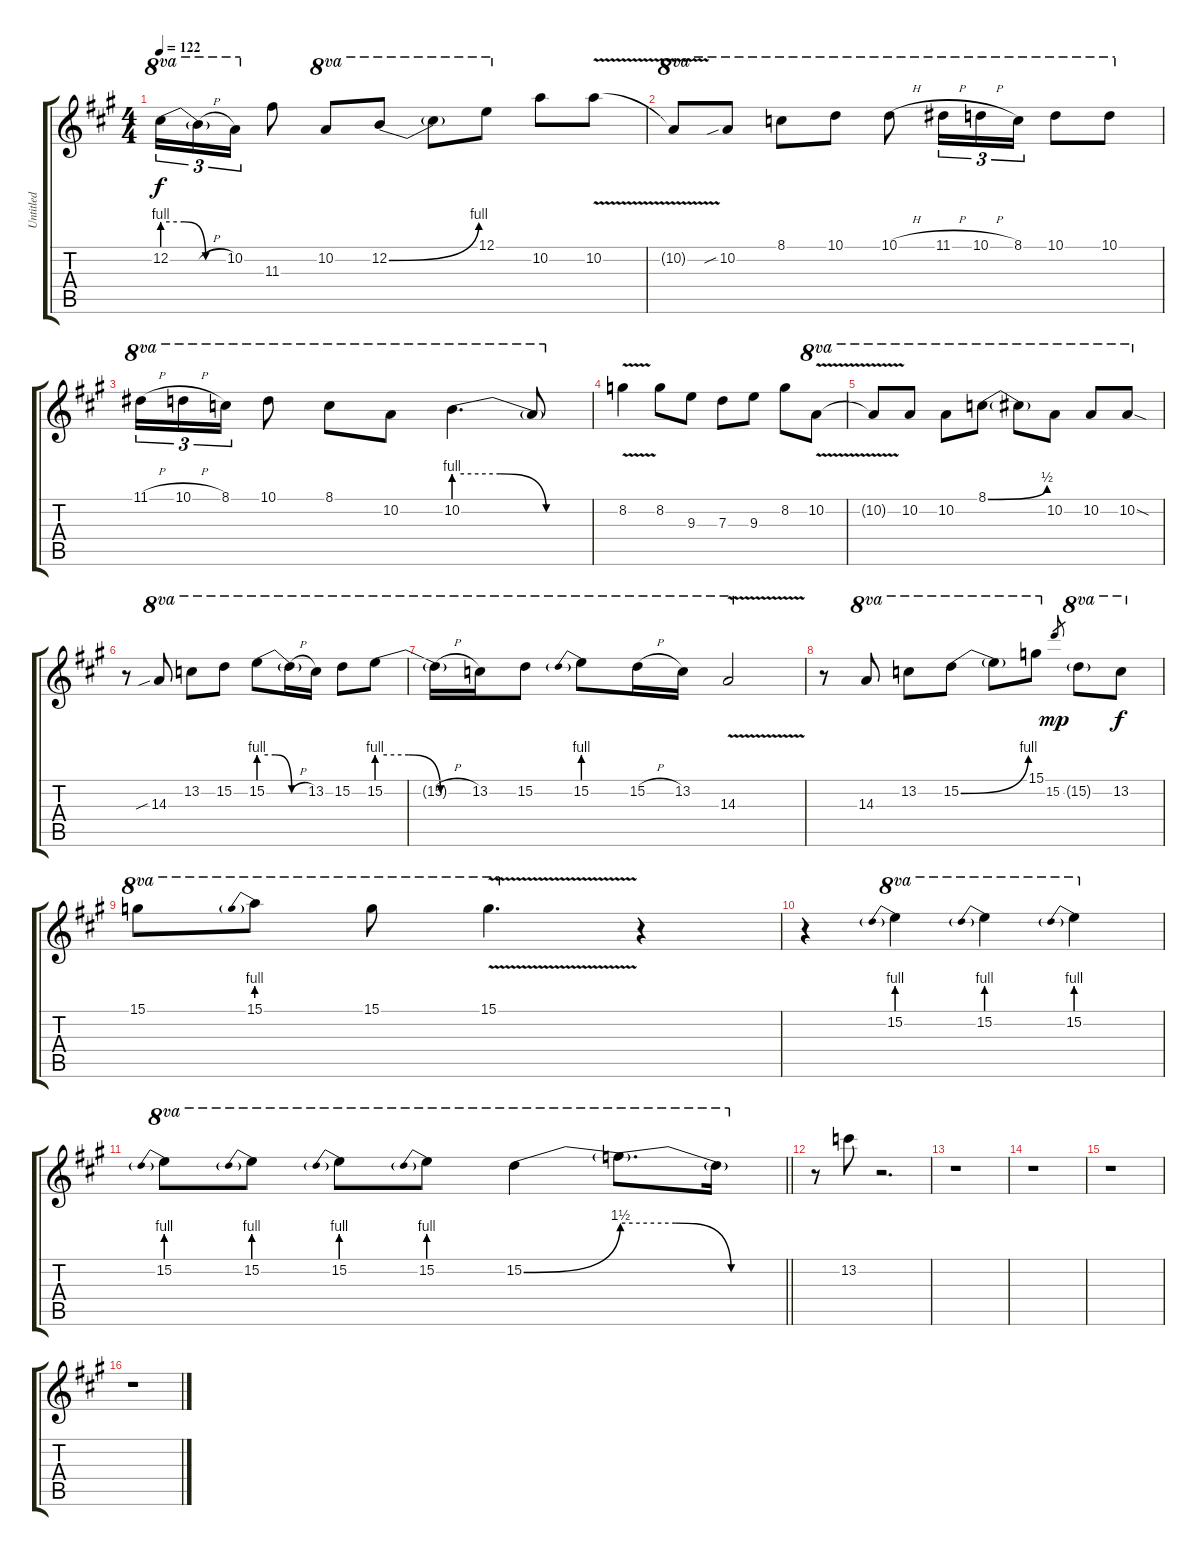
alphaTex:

\track ("Untitled" "Untitled") {instrument distortionguitar}
\staff {score tabs}
\tuning (E4 B3 G3 D3 A2 E2) {hide}
\ts (4 4)
\tempo 122
\clef g2
\ks a
12.2{be (custom 0 4 20 4 40 0 60 0)}.16{tu (3 2) ot 8va dy f} 12.2{h t}.16{tu (3 2) ot 8va} 10.2.16{tu (3 2) ot 8va} 11.3.8 10.2.8{ot 8va} 12.2{be (bend 0 0 60 4)}.8{ot 8va} 12.2{t}.8{ot 8va} 12.1.8{ot 8va} 10.2.8 10.2{v}.8 |
10.2{v t}.8{ot 8va} 10.2{sib}.8{ot 8va} 8.1.8{ot 8va} 10.1.8{ot 8va} 10.1{h}.8{ot 8va} 11.1{h}.16{tu (3 2) ot 8va} 10.1{h}.16{tu (3 2) ot 8va} 8.1.16{tu (3 2) ot 8va} 10.1.8{ot 8va} 10.1.8{ot 8va} |
11.1{h}.16{tu (3 2) ot 8va} 10.1{h}.16{tu (3 2) ot 8va} 8.1.16{tu (3 2) ot 8va} 10.1.8{ot 8va} 8.1.8{ot 8va} 10.2.8{ot 8va} 10.2{be (custom 0 4 20 4 40 0 60 0)}.4{d ot 8va} 10.2{t}.8{ot 8va} |
8.2{v}.4 8.2.8 9.3.8 7.3.8 9.3.8 8.2.8 10.2{v}.8{ot 8va} |
10.2{v t}.8{ot 8va} 10.2.8{ot 8va} 10.2.8{ot 8va} 8.1{be (bend 0 0 60 2)}.8{ot 8va} 8.1{t}.8{ot 8va} 10.2.8{ot 8va} 10.2.8{ot 8va} 10.2{sod}.8{ot 8va} |
r.8 14.3{sib}.8{ot 8va} 13.2.8{ot 8va} 15.2.8{ot 8va} 15.2{be (custom 0 4 20 4 40 0 60 0)}.8{ot 8va} 15.2{h t}.16{ot 8va} 13.2.16{ot 8va} 15.2.8{ot 8va} 15.2{be (custom 0 4 20 4 40 0 60 0)}.8{ot 8va} |
15.2{h t}.16{ot 8va} 13.2.16{ot 8va} 15.2.8{ot 8va} 15.2{be (prebend 0 4 60 4)}.8{ot 8va} 15.2{h}.16{ot 8va} 13.2.16{ot 8va} 14.3{v}.2{ot 8va} |
r.8 14.3.8{ot 8va} 13.2.8{ot 8va} 15.2{be (bend 0 0 60 4)}.8{ot 8va} 15.2{t}.8{ot 8va} 15.1.8{ot 8va} 15.2.8{gr dy mp} 15.2{g}.8{ot 8va} 13.2.8{ot 8va dy f} |
15.1.8{ot 8va} 15.1{be (prebend 0 4 60 4)}.8{ot 8va} 15.1.8{ot 8va} 15.1{v}.4{d ot 8va} r.4 |
r.4 15.2{be (prebend 0 4 60 4)}.4{ot 8va} 15.2{be (prebend 0 4 60 4)}.4{ot 8va} 15.2{be (prebend 0 4 60 4)}.4{ot 8va} |
\barLineRight lightlight
15.2{be (prebend 0 4 60 4)}.8{ot 8va} 15.2{be (prebend 0 4 60 4)}.8{ot 8va} 15.2{be (prebend 0 4 60 4)}.8{ot 8va} 15.2{be (prebend 0 4 60 4)}.8{ot 8va} 15.2{be (bend 0 0 60 6)}.4{ot 8va} 15.2{be (custom 0 6 20 6 40 0 60 0) t}.8{d ot 8va} 15.2{t}.16{ot 8va} |
r.8 13.2.8 r.2{d} |
r.1 |
r.1 |
r.1 |
r.1
